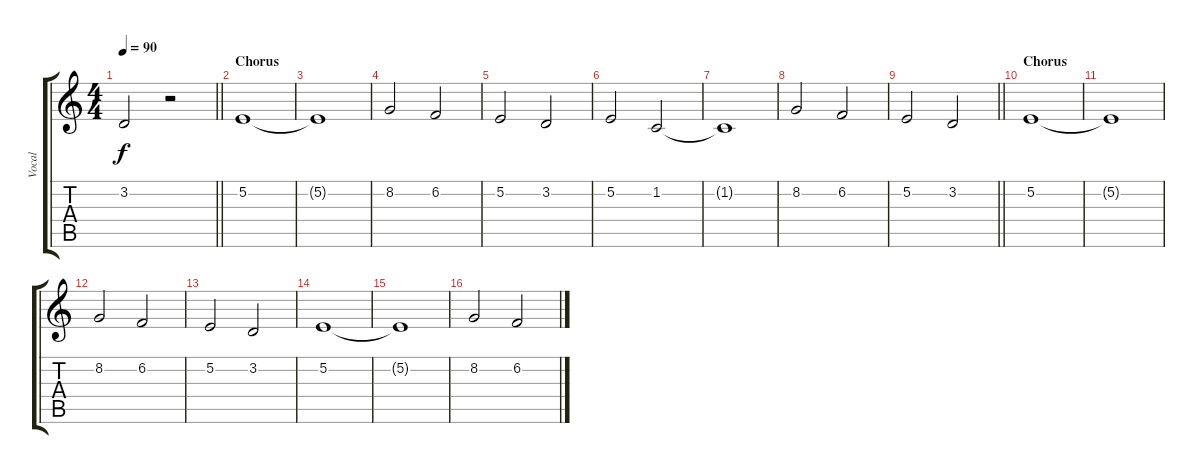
\track ("Vocal" "Vocal") {instrument altosax}
\staff {score tabs}
\tuning (E4 B3 G3 D3 A2 E2) {hide}
\ts (4 4)
\tempo 90
\clef g2
\barLineRight lightlight
\ks c
3.2{t}.2{dy f} r.2 |
\section ("" "Chorus")
5.2.1 |
5.2{t}.1 |
8.2.2 6.2.2 |
5.2.2 3.2.2 |
5.2.2 1.2.2 |
1.2{t}.1 |
8.2.2 6.2.2 |
\barLineRight lightlight
5.2.2 3.2.2 |
\section ("" "Chorus")
5.2.1 |
5.2{t}.1 |
8.2.2 6.2.2 |
5.2.2 3.2.2 |
5.2.1 |
5.2{t}.1 |
8.2.2 6.2.2
